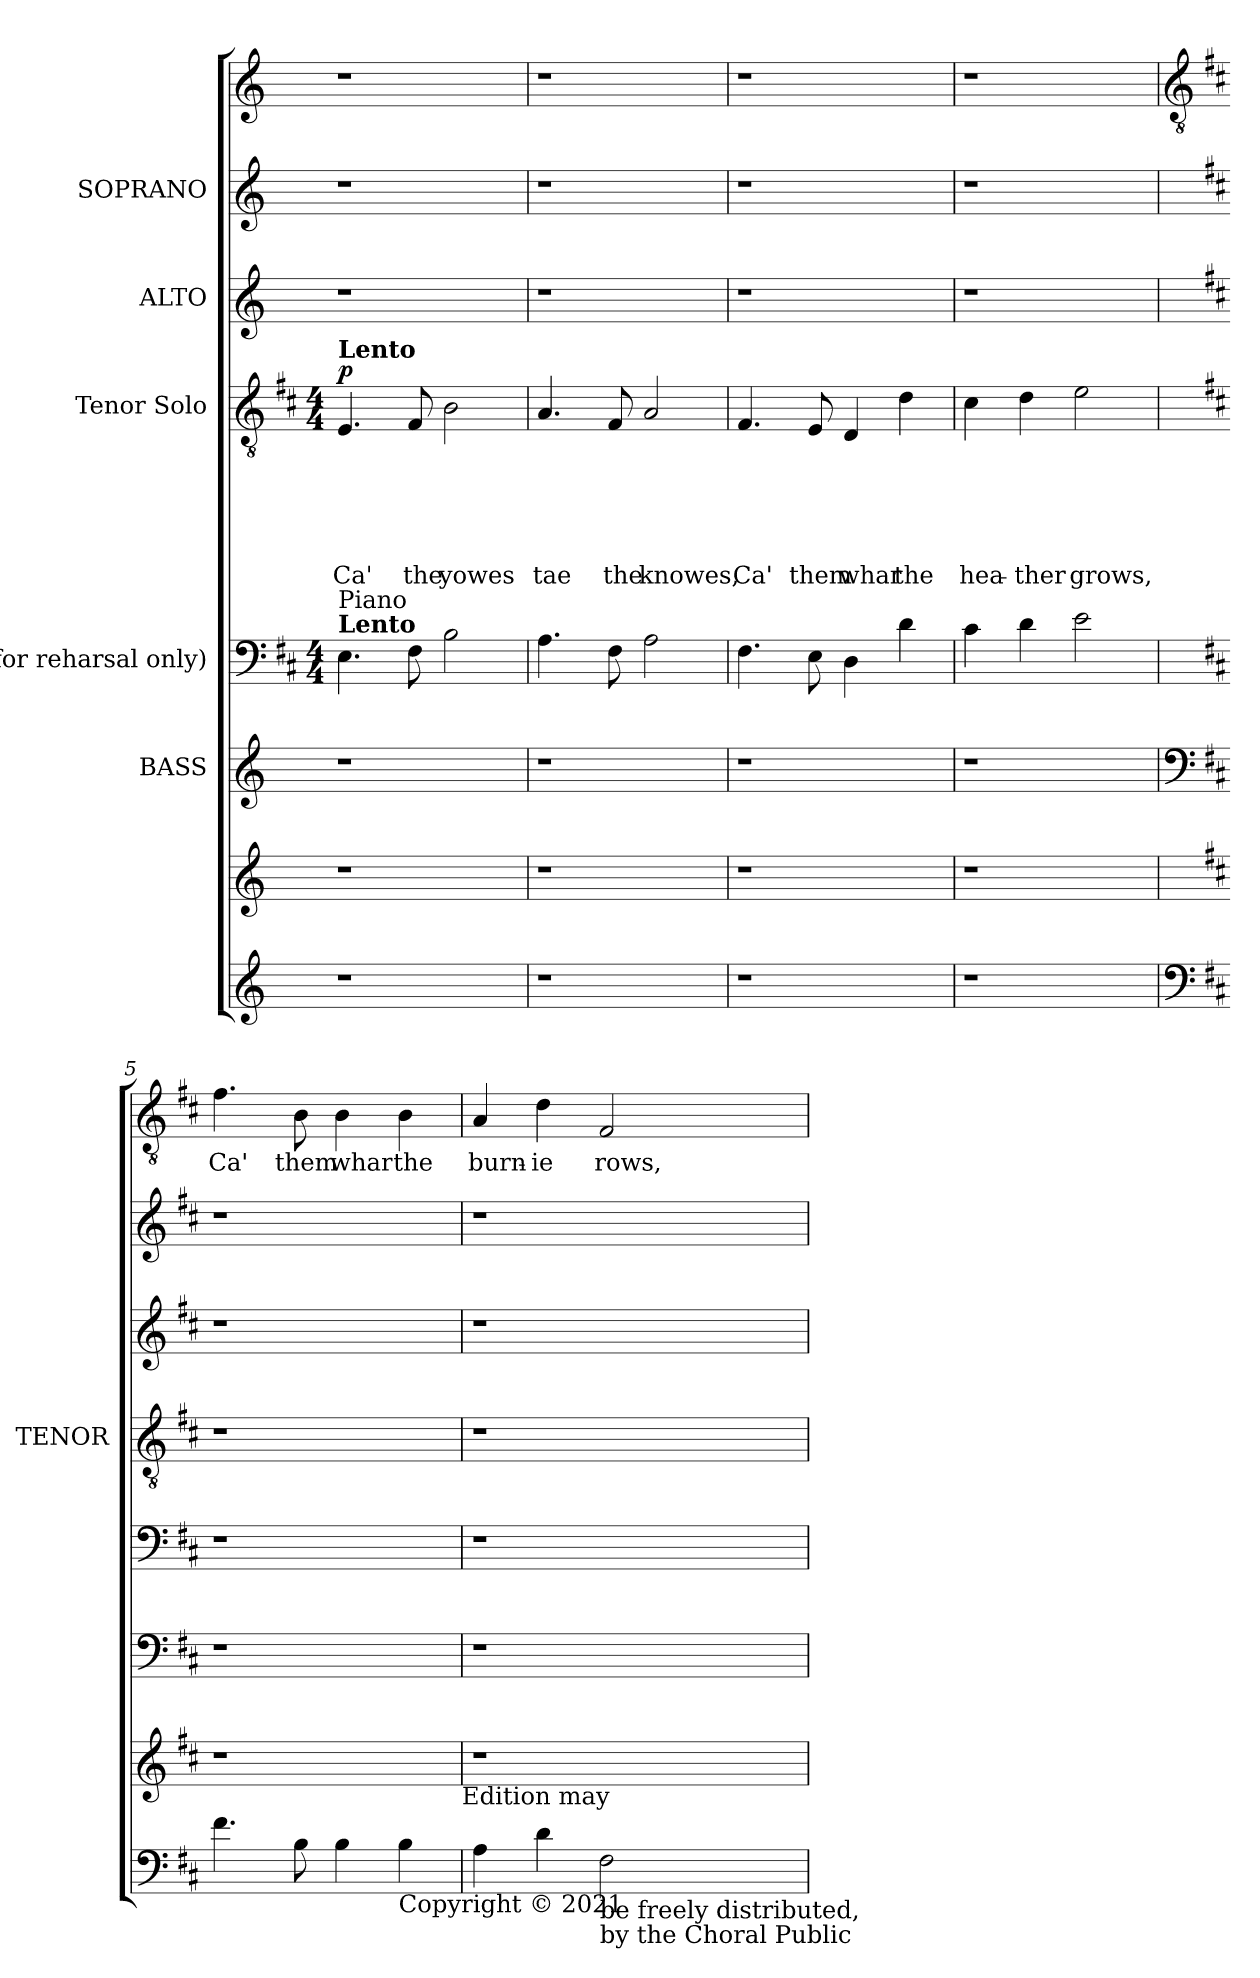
**kern	**kern	**kern	**kern	**kern	**text	**text	**text	**text	**text	**text	**dynam	**kern	**kern	**kern	**text
*part7	*part7	*part6	*part5	*part4	*part4	*part4	*part4	*part4	*part4	*part4	*part4	*part3	*part2	*part1	*part1
*staff8	*staff7	*staff6	*staff5	*staff4	*staff4	*staff4	*staff4	*staff4	*staff4	*staff4	*staff4	*staff3	*staff2	*staff1	*staff1
*	*	*I"BASS	*I"(for reharsal only)	*I"Tenor Solo	*	*	*	*	*	*	*	*I"ALTO	*I"SOPRANO	*	*
*	*	*	*	*I'TENOR	*	*	*	*	*	*	*	*	*	*	*
*clefG2	*clefG2	*clefG2	*clefF4	*clefGv2	*	*	*	*	*	*	*	*clefG2	*clefG2	*clefG2	*
*k[]	*k[]	*k[]	*k[f#c#]	*k[f#c#]	*	*	*	*	*	*	*	*k[]	*k[]	*k[]	*
*C:	*C:	*C:	*D:	*D:	*	*	*	*	*	*	*	*C:	*C:	*C:	*
*	*	*	*M4/4	*M4/4	*	*	*	*	*	*	*	*	*	*	*
=1	=1	=1	=1	=1	=1	=1	=1	=1	=1	=1	=1	=1	=1	=1	=1
!	!	!	!	!LO:TX:a:B:t=Lento	!	!	!	!	!	!	!	!	!	!	!
!	!	!	!LO:TX:a:B:t=Lento	!	!	!	!	!	!	!	!	!	!	!	!
!	!	!	!LO:TX:a:t=Piano	!	!	!	!	!	!	!	!	!	!	!	!
!	!	!	!	!	!	!	!	!	!	!LO:LY:b	!LO:DY:a	!	!	!	!
1r	1r	1r	4.E\	4.E/	.	.	.	.	.	Ca'	p	1r	1r	1r	.
!	!	!	!	!	!	!	!	!	!	!LO:LY:b	!	!	!	!	!
.	.	.	8F#\	8F#/	.	.	.	.	.	the	.	.	.	.	.
!	!	!	!	!	!	!	!	!	!	!LO:LY:b	!	!	!	!	!
.	.	.	2B\	2B\	.	.	.	.	.	yowes	.	.	.	.	.
=2	=2	=2	=2	=2	=2	=2	=2	=2	=2	=2	=2	=2	=2	=2	=2
!	!	!	!	!	!	!	!	!	!	!LO:LY:b	!	!	!	!	!
1r	1r	1r	4.A\	4.A/	.	.	.	.	.	tae	.	1r	1r	1r	.
!	!	!	!	!	!	!	!	!	!	!LO:LY:b	!	!	!	!	!
.	.	.	8F#\	8F#/	.	.	.	.	.	the	.	.	.	.	.
!	!	!	!	!	!	!	!	!	!	!LO:LY:b	!	!	!	!	!
.	.	.	2A\	2A/	.	.	.	.	.	knowes,	.	.	.	.	.
=3	=3	=3	=3	=3	=3	=3	=3	=3	=3	=3	=3	=3	=3	=3	=3
!	!	!	!	!	!	!	!	!	!	!LO:LY:b	!	!	!	!	!
1r	1r	1r	4.F#\	4.F#/	.	.	.	.	.	Ca'	.	1r	1r	1r	.
!	!	!	!	!	!	!	!	!	!	!LO:LY:b	!	!	!	!	!
.	.	.	8E\	8E/	.	.	.	.	.	them	.	.	.	.	.
!	!	!	!	!	!	!	!	!	!	!LO:LY:b	!	!	!	!	!
.	.	.	4D\	4D/	.	.	.	.	.	whar	.	.	.	.	.
!	!	!	!	!	!	!	!	!	!	!LO:LY:b	!	!	!	!	!
.	.	.	4d\	4d\	.	.	.	.	.	the	.	.	.	.	.
=4	=4	=4	=4	=4	=4	=4	=4	=4	=4	=4	=4	=4	=4	=4	=4
!	!	!	!	!	!	!	!	!	!	!LO:LY:b	!	!	!	!	!
1r	1r	1r	4c#\	4c#\	.	.	.	.	.	hea-	.	1r	1r	1r	.
!	!	!	!	!	!	!	!	!	!	!LO:LY:b	!	!	!	!	!
.	.	.	4d\	4d\	.	.	.	.	.	-ther	.	.	.	.	.
!	!	!	!	!	!	!	!	!	!	!LO:LY:b	!	!	!	!	!
.	.	.	2e\	2e\	.	.	.	.	.	grows,	.	.	.	.	.
!!LO:LB:g=z
=5	=5	=5	=5	=5	=5	=5	=5	=5	=5	=5	=5	=5	=5	=5	=5
*clefF4	*	*clefF4	*	*	*	*	*	*	*	*	*	*	*	*clefGv2	*
*k[f#c#]	*k[f#c#]	*k[f#c#]	*	*	*	*	*	*	*	*	*	*k[f#c#]	*k[f#c#]	*k[f#c#]	*
*D:	*D:	*D:	*	*	*	*	*	*	*	*	*	*D:	*D:	*D:	*
!	!	!	!	!	!	!	!	!	!	!	!	!	!	!	!LO:LY:b
4.f#\	1r	1r	1r	1r	.	.	.	.	.	.	.	1r	1r	4.f#\	Ca'
!	!	!	!	!	!	!	!	!	!	!	!	!	!	!	!LO:LY:b
8B\	.	.	.	.	.	.	.	.	.	.	.	.	.	8B\	them
!	!	!	!	!	!	!	!	!	!	!	!	!	!	!	!LO:LY:b
4B\	.	.	.	.	.	.	.	.	.	.	.	.	.	4B\	whar
!LO:TX:b:t=Copyright © 2021	!	!	!	!	!	!	!	!	!	!	!	!	!	!	!
!	!	!	!	!	!	!	!	!	!	!	!	!	!	!	!LO:LY:b
4B\	.	.	.	.	.	.	.	.	.	.	.	.	.	4B\	the
!	!LO:TX:b:t=Edition may	!	!	!	!	!	!	!	!	!	!	!	!	!	!
=6	=6	=6	=6	=6	=6	=6	=6	=6	=6	=6	=6	=6	=6	=6	=6
!	!	!	!	!	!	!	!	!	!	!	!	!	!	!	!LO:LY:b
4A\	1r	1r	1r	1r	.	.	.	.	.	.	.	1r	1r	4A/	burn-
!	!	!	!	!	!	!	!	!	!	!	!	!	!	!	!LO:LY:b
4d\	.	.	.	.	.	.	.	.	.	.	.	.	.	4d\	-ie
!LO:TX:b:t=be freely distributed,	!	!	!	!	!	!	!	!	!	!	!	!	!	!	!
!LO:TX:b:t=by the Choral Public	!	!	!	!	!	!	!	!	!	!	!	!	!	!	!
!	!	!	!	!	!	!	!	!	!	!	!	!	!	!	!LO:LY:b
2F#\	.	.	.	.	.	.	.	.	.	.	.	.	.	2F#/	rows,
=	=	=	=	=	=	=	=	=	=	=	=	=	=	=	=
*-	*-	*-	*-	*-	*-	*-	*-	*-	*-	*-	*-	*-	*-	*-	*-
